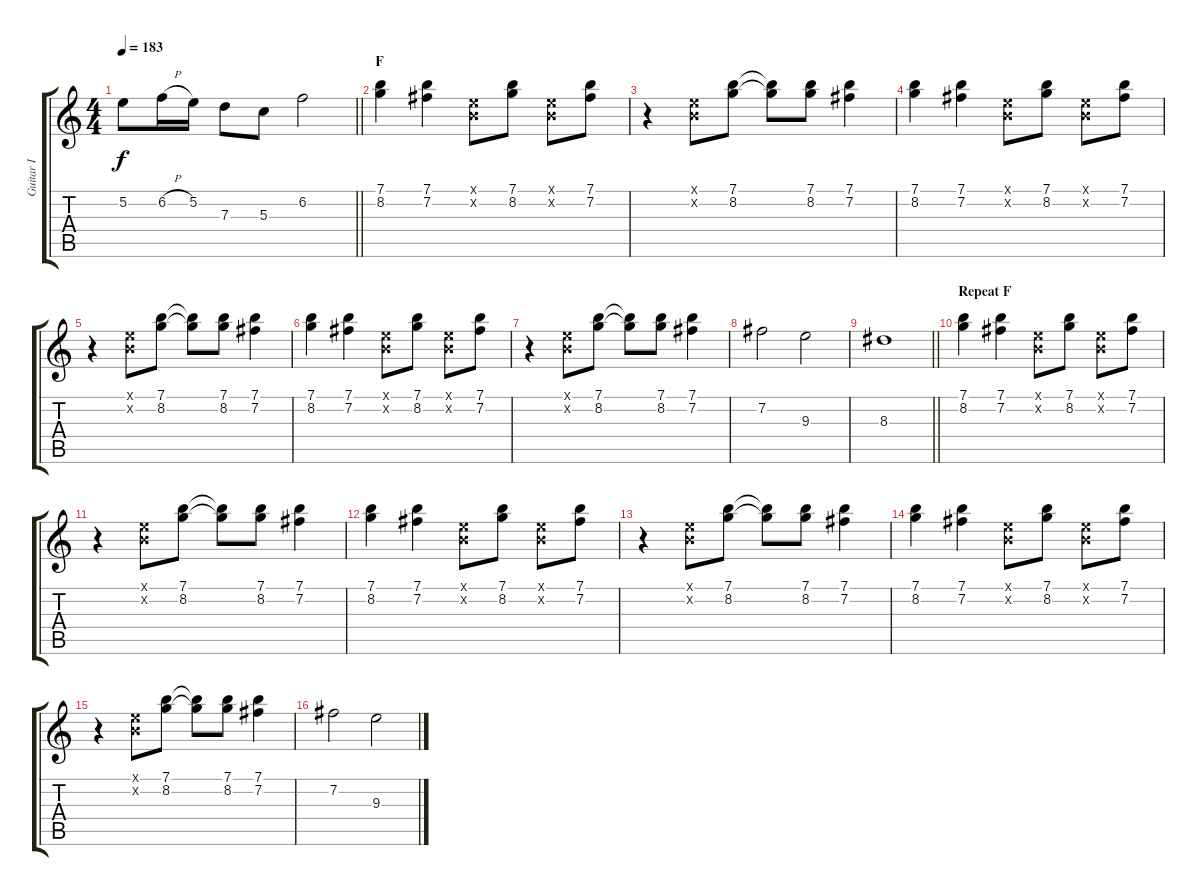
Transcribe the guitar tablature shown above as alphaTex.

\track ("Guitar I" "Guitar I") {instrument distortionguitar}
\staff {score tabs}
\tuning (E4 B3 G3 D3 A2 E2) {hide}
\ts (4 4)
\tempo 183
\clef g2
\barLineRight lightlight
\ks c
5.2{t}.8{dy f} 6.2{h}.16 5.2.16 7.3.8 5.3.8 6.2.2 |
\section ("" "F")
(7.1 8.2).4 (7.1 7.2).4 (0.1{x} 0.2{x}).8 (7.1 8.2).8 (0.1{x} 0.2{x}).8 (7.1 7.2).8 |
r.4 (0.1{x} 0.2{x}).8 (7.1 8.2).8 (7.1{t} 8.2{t}).8 (7.1 8.2).8 (7.1 7.2).4 |
(7.1 8.2).4 (7.1 7.2).4 (0.1{x} 0.2{x}).8 (7.1 8.2).8 (0.1{x} 0.2{x}).8 (7.1 7.2).8 |
r.4 (0.1{x} 0.2{x}).8 (7.1 8.2).8 (7.1{t} 8.2{t}).8 (7.1 8.2).8 (7.1 7.2).4 |
(7.1 8.2).4 (7.1 7.2).4 (0.1{x} 0.2{x}).8 (7.1 8.2).8 (0.1{x} 0.2{x}).8 (7.1 7.2).8 |
r.4 (0.1{x} 0.2{x}).8 (7.1 8.2).8 (7.1{t} 8.2{t}).8 (7.1 8.2).8 (7.1 7.2).4 |
7.2.2 9.3.2 |
\barLineRight lightlight
8.3.1 |
\section ("" "Repeat F")
(7.1 8.2).4 (7.1 7.2).4 (0.1{x} 0.2{x}).8 (7.1 8.2).8 (0.1{x} 0.2{x}).8 (7.1 7.2).8 |
r.4 (0.1{x} 0.2{x}).8 (7.1 8.2).8 (7.1{t} 8.2{t}).8 (7.1 8.2).8 (7.1 7.2).4 |
(7.1 8.2).4 (7.1 7.2).4 (0.1{x} 0.2{x}).8 (7.1 8.2).8 (0.1{x} 0.2{x}).8 (7.1 7.2).8 |
r.4 (0.1{x} 0.2{x}).8 (7.1 8.2).8 (7.1{t} 8.2{t}).8 (7.1 8.2).8 (7.1 7.2).4 |
(7.1 8.2).4 (7.1 7.2).4 (0.1{x} 0.2{x}).8 (7.1 8.2).8 (0.1{x} 0.2{x}).8 (7.1 7.2).8 |
r.4 (0.1{x} 0.2{x}).8 (7.1 8.2).8 (7.1{t} 8.2{t}).8 (7.1 8.2).8 (7.1 7.2).4 |
7.2.2 9.3.2
